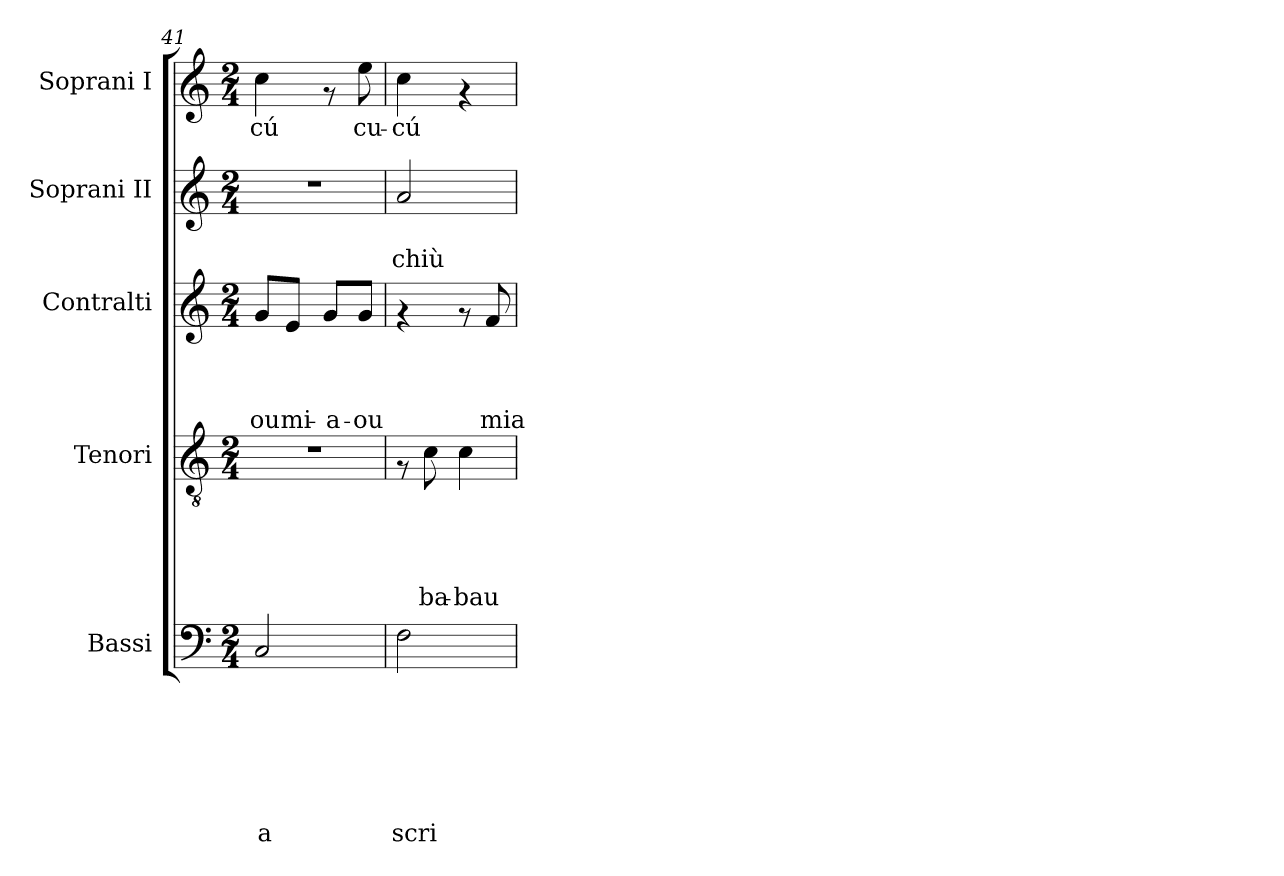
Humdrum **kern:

**kern	**text	**text	**text	**text	**text	**text	**text	**kern	**text	**text	**text	**text	**text	**kern	**text	**text	**text	**text	**kern	**text	**text	**kern	**text
*part5	*part5	*part5	*part5	*part5	*part5	*part5	*part5	*part4	*part4	*part4	*part4	*part4	*part4	*part3	*part3	*part3	*part3	*part3	*part2	*part2	*part2	*part1	*part1
*staff5	*staff5	*staff5	*staff5	*staff5	*staff5	*staff5	*staff5	*staff4	*staff4	*staff4	*staff4	*staff4	*staff4	*staff3	*staff3	*staff3	*staff3	*staff3	*staff2	*staff2	*staff2	*staff1	*staff1
*I"Bassi	*	*	*	*	*	*	*	*I"Tenori	*	*	*	*	*	*I"Contralti	*	*	*	*	*I"Soprani II	*	*	*I"Soprani I	*
*clefF4	*	*	*	*	*	*	*	*clefGv2	*	*	*	*	*	*clefG2	*	*	*	*	*clefG2	*	*	*clefG2	*
*k[]	*	*	*	*	*	*	*	*k[]	*	*	*	*	*	*k[]	*	*	*	*	*k[]	*	*	*k[]	*
*C:	*	*	*	*	*	*	*	*C:	*	*	*	*	*	*C:	*	*	*	*	*C:	*	*	*C:	*
*M2/4	*	*	*	*	*	*	*	*M2/4	*	*	*	*	*	*M2/4	*	*	*	*	*M2/4	*	*	*M2/4	*
=41	=41	=41	=41	=41	=41	=41	=41	=41	=41	=41	=41	=41	=41	=41	=41	=41	=41	=41	=41	=41	=41	=41	=41
!	!	!	!	!	!	!	!LO:LY:b	!	!	!	!	!	!	!	!	!	!	!LO:LY:b	!	!	!	!	!LO:LY:b
2C/	.	.	.	.	.	.	-a	2r	.	.	.	.	.	8g/L	.	.	.	-ou	2r	.	.	4cc\	-cú
!	!	!	!	!	!	!	!	!	!	!	!	!	!	!	!	!	!	!LO:LY:b	!	!	!	!	!
.	.	.	.	.	.	.	.	.	.	.	.	.	.	8e/J	.	.	.	mi-	.	.	.	.	.
!	!	!	!	!	!	!	!	!	!	!	!	!	!	!	!	!	!	!LO:LY:b	!	!	!	!	!
.	.	.	.	.	.	.	.	.	.	.	.	.	.	8g/L	.	.	.	-a-	.	.	.	8rf	.
!	!	!	!	!	!	!	!	!	!	!	!	!	!	!	!	!	!	!LO:LY:b	!	!	!	!	!LO:LY:b
.	.	.	.	.	.	.	.	.	.	.	.	.	.	8g/J	.	.	.	-ou	.	.	.	8ee\	cu-
=42	=42	=42	=42	=42	=42	=42	=42	=42	=42	=42	=42	=42	=42	=42	=42	=42	=42	=42	=42	=42	=42	=42	=42
!	!	!	!	!	!	!	!LO:LY:b	!	!	!	!	!	!	!	!	!	!	!	!	!	!LO:LY:b	!	!LO:LY:b
2F\	.	.	.	.	.	.	scri-	8rF	.	.	.	.	.	4rf	.	.	.	.	2a/	.	chiù	4cc\	-cú
!	!	!	!	!	!	!	!	!	!	!	!	!	!LO:LY:b	!	!	!	!	!	!	!	!	!	!
.	.	.	.	.	.	.	.	8c\	.	.	.	.	ba-	.	.	.	.	.	.	.	.	.	.
!	!	!	!	!	!	!	!	!	!	!	!	!	!LO:LY:b	!	!	!	!	!	!	!	!	!	!
.	.	.	.	.	.	.	.	4c\	.	.	.	.	-bau	8rf	.	.	.	.	.	.	.	4rf	.
!	!	!	!	!	!	!	!	!	!	!	!	!	!	!	!	!	!	!LO:LY:b	!	!	!	!	!
.	.	.	.	.	.	.	.	.	.	.	.	.	.	8f/	.	.	.	mia-	.	.	.	.	.
=	=	=	=	=	=	=	=	=	=	=	=	=	=	=	=	=	=	=	=	=	=	=	=
*-	*-	*-	*-	*-	*-	*-	*-	*-	*-	*-	*-	*-	*-	*-	*-	*-	*-	*-	*-	*-	*-	*-	*-
